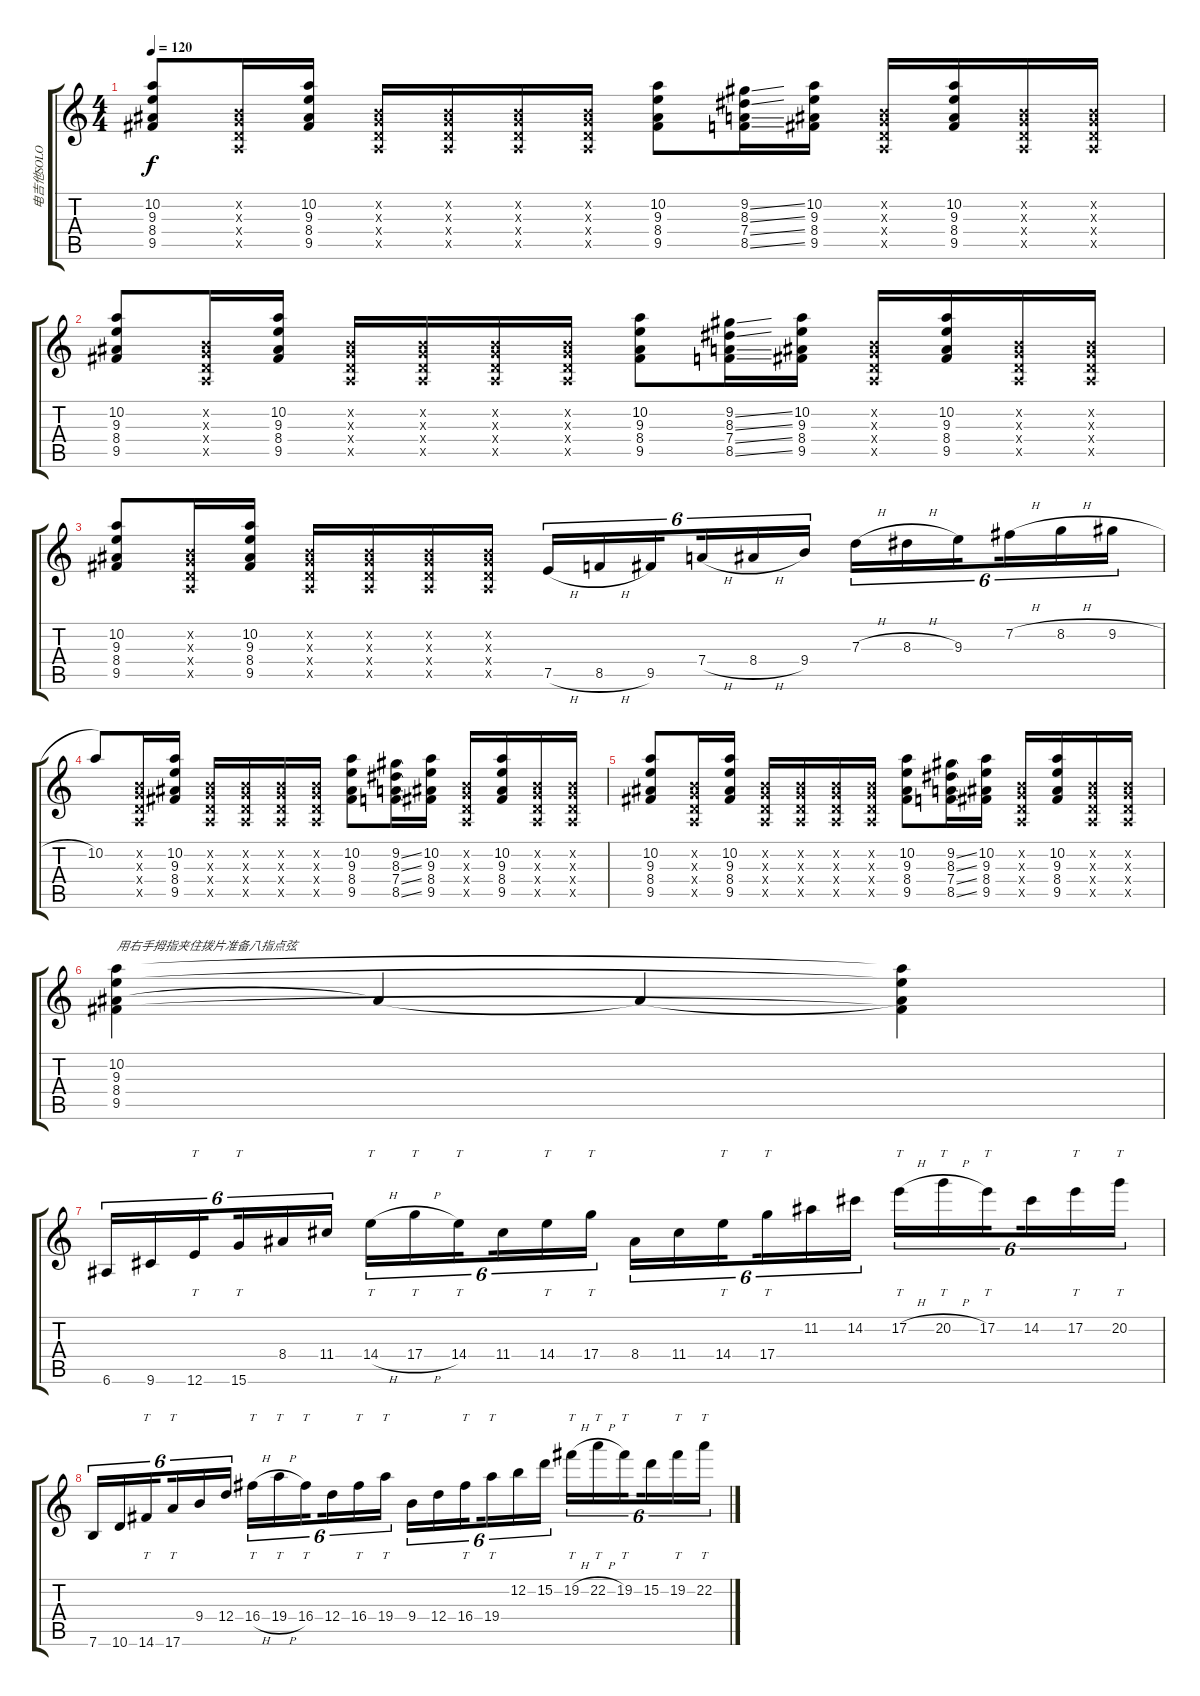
\track ("电吉他SOLO" "电吉他SOLO") {instrument overdrivenguitar}
\staff {score tabs}
\tuning (E4 B3 G3 D3 A2 E2) {hide}
\ts (4 4)
\tempo 120
\clef g2
\ks c
(10.2 9.3 8.4 9.5).8{dy f} (0.2{x} 0.3{x} 0.4{x} 0.5{x}).16 (10.2 9.3 8.4 9.5).16 (0.2{x} 0.3{x} 0.4{x} 0.5{x}).16 (0.2{x} 0.3{x} 0.4{x} 0.5{x}).16 (0.2{x} 0.3{x} 0.4{x} 0.5{x}).16 (0.2{x} 0.3{x} 0.4{x} 0.5{x}).16 (10.2 9.3 8.4 9.5).8 (9.2{ss} 8.3{ss} 7.4{ss} 8.5{ss}).16 (10.2 9.3 8.4 9.5).16 (0.2{x} 0.3{x} 0.4{x} 0.5{x}).16 (10.2 9.3 8.4 9.5).16 (0.2{x} 0.3{x} 0.4{x} 0.5{x}).16 (0.2{x} 0.3{x} 0.4{x} 0.5{x}).16 |
(10.2 9.3 8.4 9.5).8 (0.2{x} 0.3{x} 0.4{x} 0.5{x}).16 (10.2 9.3 8.4 9.5).16 (0.2{x} 0.3{x} 0.4{x} 0.5{x}).16 (0.2{x} 0.3{x} 0.4{x} 0.5{x}).16 (0.2{x} 0.3{x} 0.4{x} 0.5{x}).16 (0.2{x} 0.3{x} 0.4{x} 0.5{x}).16 (10.2 9.3 8.4 9.5).8 (9.2{ss} 8.3{ss} 7.4{ss} 8.5{ss}).16 (10.2 9.3 8.4 9.5).16 (0.2{x} 0.3{x} 0.4{x} 0.5{x}).16 (10.2 9.3 8.4 9.5).16 (0.2{x} 0.3{x} 0.4{x} 0.5{x}).16 (0.2{x} 0.3{x} 0.4{x} 0.5{x}).16 |
(10.2 9.3 8.4 9.5).8 (0.2{x} 0.3{x} 0.4{x} 0.5{x}).16 (10.2 9.3 8.4 9.5).16 (0.2{x} 0.3{x} 0.4{x} 0.5{x}).16 (0.2{x} 0.3{x} 0.4{x} 0.5{x}).16 (0.2{x} 0.3{x} 0.4{x} 0.5{x}).16 (0.2{x} 0.3{x} 0.4{x} 0.5{x}).16 7.5{h}.16{tu (6 4)} 8.5{h}.16{tu (6 4)} 9.5.16{tu (6 4) beam splitsecondary} 7.4{h}.16{tu (6 4)} 8.4{h}.16{tu (6 4)} 9.4.16{tu (6 4)} 7.3{h}.16{tu (6 4)} 8.3{h}.16{tu (6 4)} 9.3.16{tu (6 4) beam splitsecondary} 7.2{h}.16{tu (6 4)} 8.2{h}.16{tu (6 4)} 9.2{h}.16{tu (6 4)} |
10.2.8 (0.2{x} 0.3{x} 0.4{x} 0.5{x}).16 (10.2 9.3 8.4 9.5).16 (0.2{x} 0.3{x} 0.4{x} 0.5{x}).16 (0.2{x} 0.3{x} 0.4{x} 0.5{x}).16 (0.2{x} 0.3{x} 0.4{x} 0.5{x}).16 (0.2{x} 0.3{x} 0.4{x} 0.5{x}).16 (10.2 9.3 8.4 9.5).8 (9.2{ss} 8.3{ss} 7.4{ss} 8.5{ss}).16 (10.2 9.3 8.4 9.5).16 (0.2{x} 0.3{x} 0.4{x} 0.5{x}).16 (10.2 9.3 8.4 9.5).16 (0.2{x} 0.3{x} 0.4{x} 0.5{x}).16 (0.2{x} 0.3{x} 0.4{x} 0.5{x}).16 |
(10.2 9.3 8.4 9.5).8 (0.2{x} 0.3{x} 0.4{x} 0.5{x}).16 (10.2 9.3 8.4 9.5).16 (0.2{x} 0.3{x} 0.4{x} 0.5{x}).16 (0.2{x} 0.3{x} 0.4{x} 0.5{x}).16 (0.2{x} 0.3{x} 0.4{x} 0.5{x}).16 (0.2{x} 0.3{x} 0.4{x} 0.5{x}).16 (10.2 9.3 8.4 9.5).8 (9.2{ss} 8.3{ss} 7.4{ss} 8.5{ss}).16 (10.2 9.3 8.4 9.5).16 (0.2{x} 0.3{x} 0.4{x} 0.5{x}).16 (10.2 9.3 8.4 9.5).16 (0.2{x} 0.3{x} 0.4{x} 0.5{x}).16 (0.2{x} 0.3{x} 0.4{x} 0.5{x}).16 |
(10.2 9.3 8.4 9.5).4{txt "用右手拇指夹住拨片准备八指点弦"} 8.4{t}.4 8.4{t}.4 (10.2{t} 9.3{t} 8.4{t} 9.5{t}).4 |
6.6.16{tu (6 4)} 9.6.16{tu (6 4)} 12.6.16{tt tu (6 4) beam splitsecondary} 15.6.16{tt tu (6 4)} 8.4.16{tu (6 4)} 11.4.16{tu (6 4)} 14.4{h}.16{tt tu (6 4)} 17.4{h}.16{tt tu (6 4)} 14.4.16{tt tu (6 4) beam splitsecondary} 11.4.16{tu (6 4)} 14.4.16{tt tu (6 4)} 17.4.16{tt tu (6 4)} 8.4.16{tu (6 4)} 11.4.16{tu (6 4)} 14.4.16{tt tu (6 4) beam splitsecondary} 17.4.16{tt tu (6 4)} 11.2.16{tu (6 4)} 14.2.16{tu (6 4)} 17.2{h}.16{tt tu (6 4)} 20.2{h}.16{tt tu (6 4)} 17.2.16{tt tu (6 4) beam splitsecondary} 14.2.16{tu (6 4)} 17.2.16{tt tu (6 4)} 20.2.16{tt tu (6 4)} |
7.6.16{tu (6 4)} 10.6.16{tu (6 4)} 14.6.16{tt tu (6 4) beam splitsecondary} 17.6.16{tt tu (6 4)} 9.4.16{tu (6 4)} 12.4.16{tu (6 4)} 16.4{h}.16{tt tu (6 4)} 19.4{h}.16{tt tu (6 4)} 16.4.16{tt tu (6 4) txt "" beam splitsecondary} 12.4.16{tu (6 4)} 16.4.16{tt tu (6 4)} 19.4.16{tt tu (6 4)} 9.4.16{tu (6 4)} 12.4.16{tu (6 4)} 16.4.16{tt tu (6 4) beam splitsecondary} 19.4.16{tt tu (6 4)} 12.2.16{tu (6 4)} 15.2.16{tu (6 4)} 19.2{h}.16{tt tu (6 4)} 22.2{h}.16{tt tu (6 4)} 19.2.16{tt tu (6 4) beam splitsecondary} 15.2.16{tu (6 4)} 19.2.16{tt tu (6 4)} 22.2.16{tt tu (6 4)}
